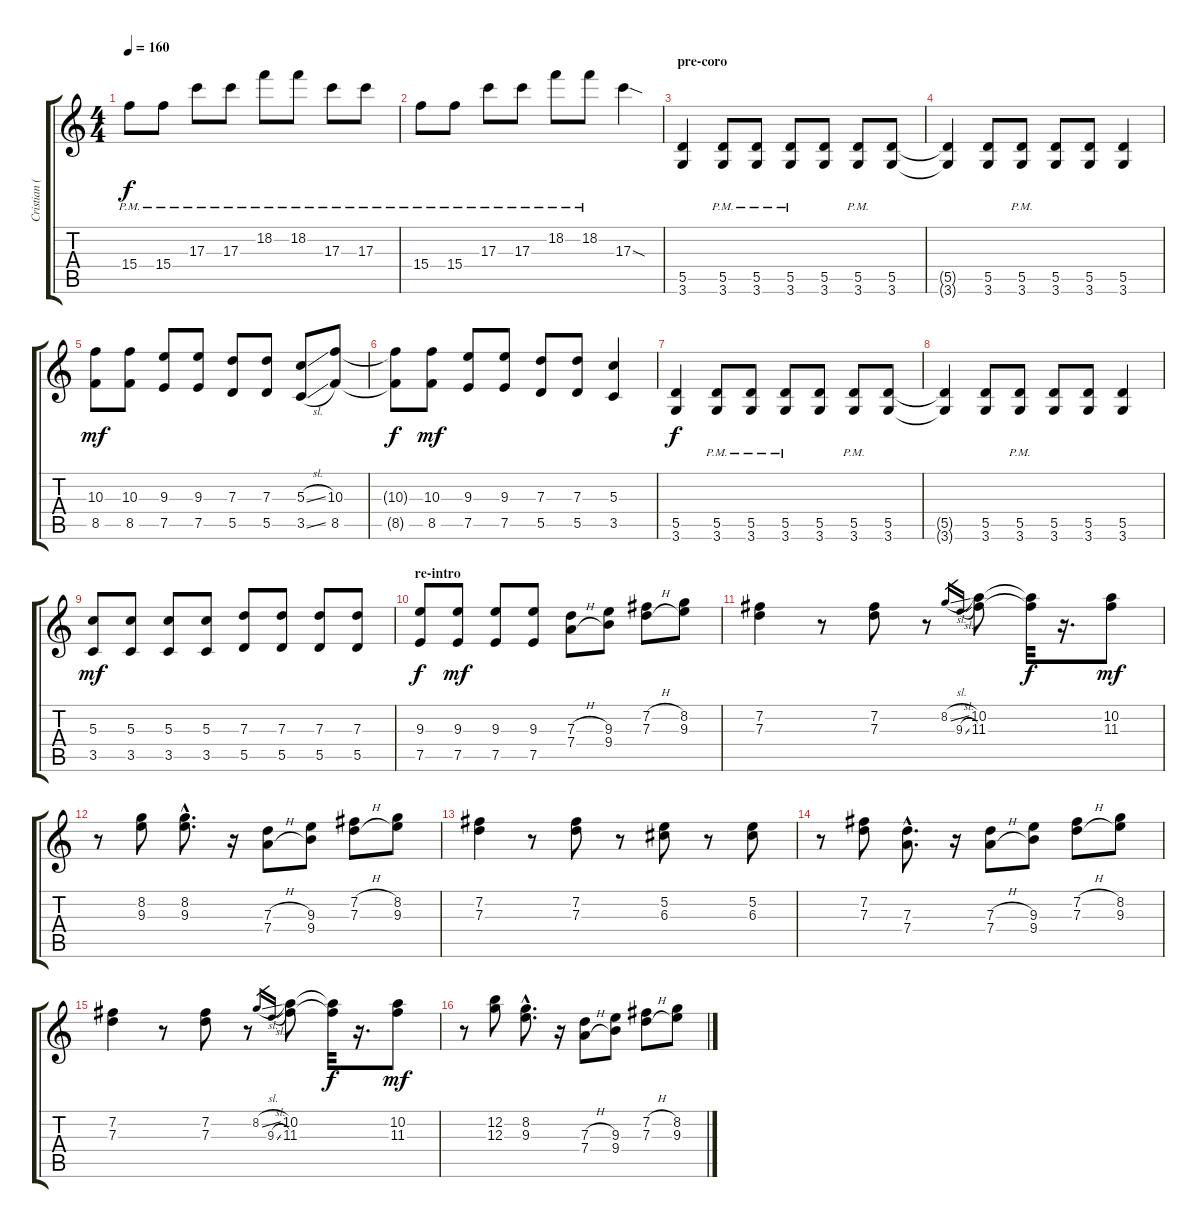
\track ("Cristian (guitarra)" "Cristian (") {instrument overdrivenguitar}
\staff {score tabs}
\tuning (E4 B3 G3 D3 A2 E2) {hide}
\ts (4 4)
\tempo 160
\clef g2
\ks c
15.4{pm}.8{dy f} 15.4{pm}.8 17.3{pm}.8 17.3{pm}.8 18.2{pm}.8 18.2{pm}.8 17.3{pm}.8 17.3{pm}.8 |
15.4{pm}.8 15.4{pm}.8 17.3{pm}.8 17.3{pm}.8 18.2{pm}.8 18.2{pm}.8 17.3{sod}.4 |
\section ("" "pre-coro")
(5.5 3.6).4 (5.5{pm} 3.6{pm}).8 (5.5{pm} 3.6{pm}).8 (5.5{pm} 3.6{pm}).8 (5.5 3.6).8 (5.5{pm} 3.6{pm}).8 (5.5 3.6).8 |
(5.5{t} 3.6{t}).4 (5.5 3.6).8 (5.5{pm} 3.6).8 (5.5 3.6).8 (5.5 3.6).8 (5.5 3.6).4 |
(10.3 8.5).8{dy mf} (10.3 8.5).8 (9.3 7.5).8 (9.3 7.5).8 (7.3 5.5).8 (7.3 5.5).8 (5.3{sl} 3.5{sl}).8 (10.3 8.5).8 |
(10.3{t} 8.5{t}).8{dy f} (10.3 8.5).8{dy mf} (9.3 7.5).8 (9.3 7.5).8 (7.3 5.5).8 (7.3 5.5).8 (5.3 3.5).4 |
(5.5 3.6).4{dy f} (5.5{pm} 3.6{pm}).8 (5.5{pm} 3.6{pm}).8 (5.5{pm} 3.6{pm}).8 (5.5 3.6).8 (5.5{pm} 3.6{pm}).8 (5.5 3.6).8 |
(5.5{t} 3.6{t}).4 (5.5 3.6).8 (5.5{pm} 3.6).8 (5.5 3.6).8 (5.5 3.6).8 (5.5 3.6).4 |
(5.3 3.5).8{dy mf} (5.3 3.5).8 (5.3 3.5).8 (5.3 3.5).8 (7.3 5.5).8 (7.3 5.5).8 (7.3 5.5).8 (7.3 5.5).8 |
\section ("" "re-intro")
(9.3 7.5).8{dy f} (9.3 7.5).8{dy mf} (9.3 7.5).8 (9.3 7.5).8 (7.3{h} 7.4{h}).8 (9.3 9.4).8 (7.2{h} 7.3{h}).8 (8.2 9.3).8 |
(7.2 7.3).4 r.8 (7.2 7.3).8 r.8 8.2{sl}.16{gr} 9.3{sl}.16{gr} (10.2 11.3).8 (10.2{t} 11.3{t}).32{dy f} r.16{d} (10.2 11.3).8{dy mf} |
r.8 (8.2 9.3).8 (8.2{hac} 9.3{hac}).8{d} r.16 (7.3{h} 7.4{h}).8 (9.3 9.4).8 (7.2{h} 7.3{h}).8 (8.2 9.3).8 |
(7.2 7.3).4 r.8 (7.2 7.3).8 r.8 (5.2 6.3).8 r.8 (5.2 6.3).8 |
r.8 (7.2 7.3).8 (7.3{hac} 7.4{hac}).8{d} r.16 (7.3{h} 7.4{h}).8 (9.3 9.4).8 (7.2{h} 7.3{h}).8 (8.2 9.3).8 |
(7.2 7.3).4 r.8 (7.2 7.3).8 r.8 8.2{sl}.16{gr} 9.3{sl}.16{gr} (10.2 11.3).8 (10.2{t} 11.3{t}).32{dy f} r.16{d} (10.2 11.3).8{dy mf} |
r.8 (12.2 12.3).8 (8.2{hac} 9.3{hac}).8{d} r.16 (7.3{h} 7.4{h}).8 (9.3 9.4).8 (7.2{h} 7.3{h}).8 (8.2 9.3).8
